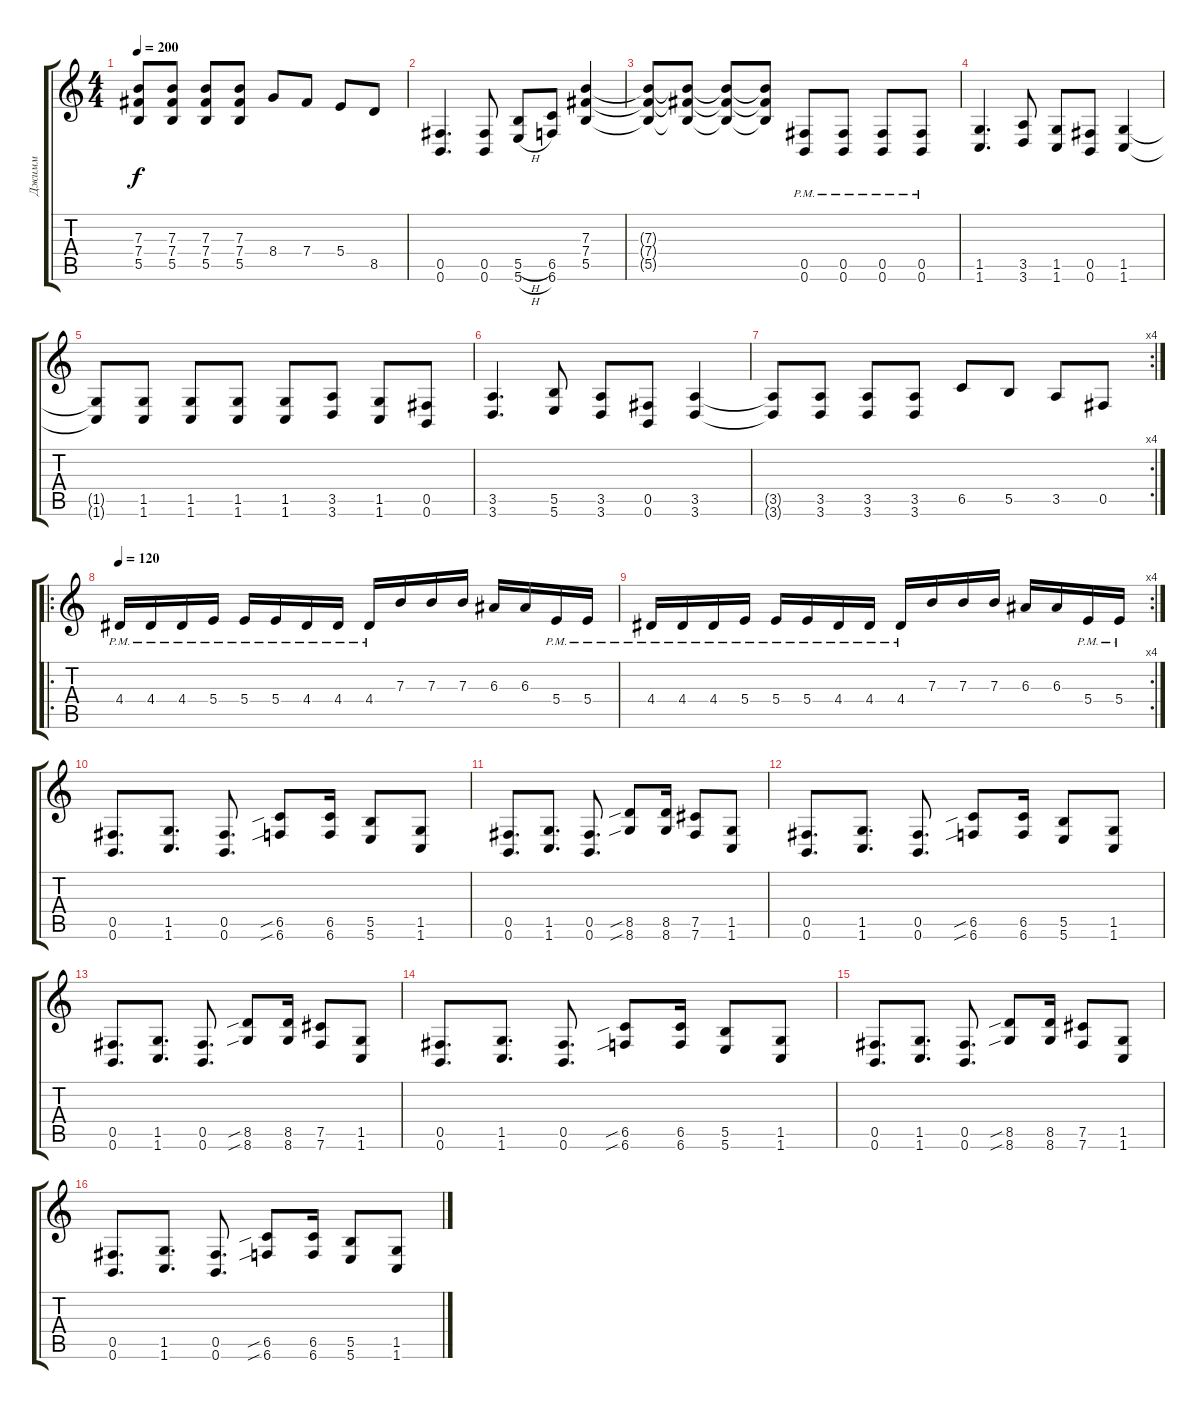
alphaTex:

\track ("Джимм" "Джимм") {instrument overdrivenguitar}
\staff {score tabs}
\tuning (Db4 Ab3 E3 B2 Gb2 B1) {hide}
\ts (4 4)
\tempo 200
\clef g2
\ks c
(7.3{t} 7.4{t} 5.5{t}).8{dy f} (7.3 7.4 5.5).8 (7.3 7.4 5.5).8 (7.3 7.4 5.5).8 8.4.8 7.4.8 5.4.8 8.5.8 |
(0.5 0.6).4{d} (0.5 0.6).8 (5.5{h} 5.6{h}).8 (6.5 6.6).8 (7.3 7.4 5.5).4 |
(7.3{t} 7.4{t} 5.5{t}).8 (7.3{t} 7.4{t} 5.5{t}).8 (7.3{t} 7.4{t} 5.5{t}).8 (7.3{t} 7.4{t} 5.5{t}).8 (0.5{pm} 0.6{pm}).8 (0.5{pm} 0.6{pm}).8 (0.5{pm} 0.6{pm}).8 (0.5{pm} 0.6{pm}).8 |
(1.5 1.6).4{d} (3.5 3.6).8 (1.5 1.6).8 (0.5 0.6).8 (1.5 1.6).4 |
(1.5{t} 1.6{t}).8 (1.5 1.6).8 (1.5 1.6).8 (1.5 1.6).8 (1.5 1.6).8 (3.5 3.6).8 (1.5 1.6).8 (0.5 0.6).8 |
(3.5 3.6).4{d} (5.5 5.6).8 (3.5 3.6).8 (0.5 0.6).8 (3.5 3.6).4 |
\rc 4
(3.5{t} 3.6{t}).8 (3.5 3.6).8 (3.5 3.6).8 (3.5 3.6).8 6.5.8 5.5.8 3.5.8 0.5.8 |
\ro
\tempo 120
4.4{pm}.16 4.4{pm}.16 4.4{pm}.16 5.4{pm}.16 5.4{pm}.16 5.4{pm}.16 4.4{pm}.16 4.4{pm}.16 4.4{pm}.16 7.3.16 7.3.16 7.3.16 6.3.16 6.3.16 5.4{pm}.16 5.4{pm}.16 |
\rc 4
4.4{pm}.16 4.4{pm}.16 4.4{pm}.16 5.4{pm}.16 5.4{pm}.16 5.4{pm}.16 4.4{pm}.16 4.4{pm}.16 4.4{pm}.16 7.3.16 7.3.16 7.3.16 6.3.16 6.3.16 5.4{pm}.16 5.4{pm}.16 |
(0.5 0.6).8{d} (1.5 1.6).8{d} (0.5 0.6).8{d} (6.5{sib} 6.6{sib}).8 (6.5 6.6).16 (5.5 5.6).8 (1.5 1.6).8 |
(0.5 0.6).8{d} (1.5 1.6).8{d} (0.5 0.6).8{d} (8.5{sib} 8.6{sib}).8 (8.5 8.6).16 (7.5 7.6).8 (1.5 1.6).8 |
(0.5 0.6).8{d} (1.5 1.6).8{d} (0.5 0.6).8{d} (6.5{sib} 6.6{sib}).8 (6.5 6.6).16 (5.5 5.6).8 (1.5 1.6).8 |
(0.5 0.6).8{d} (1.5 1.6).8{d} (0.5 0.6).8{d} (8.5{sib} 8.6{sib}).8 (8.5 8.6).16 (7.5 7.6).8 (1.5 1.6).8 |
(0.5 0.6).8{d} (1.5 1.6).8{d} (0.5 0.6).8{d} (6.5{sib} 6.6{sib}).8 (6.5 6.6).16 (5.5 5.6).8 (1.5 1.6).8 |
(0.5 0.6).8{d} (1.5 1.6).8{d} (0.5 0.6).8{d} (8.5{sib} 8.6{sib}).8 (8.5 8.6).16 (7.5 7.6).8 (1.5 1.6).8 |
(0.5 0.6).8{d} (1.5 1.6).8{d} (0.5 0.6).8{d} (6.5{sib} 6.6{sib}).8 (6.5 6.6).16 (5.5 5.6).8 (1.5 1.6).8
